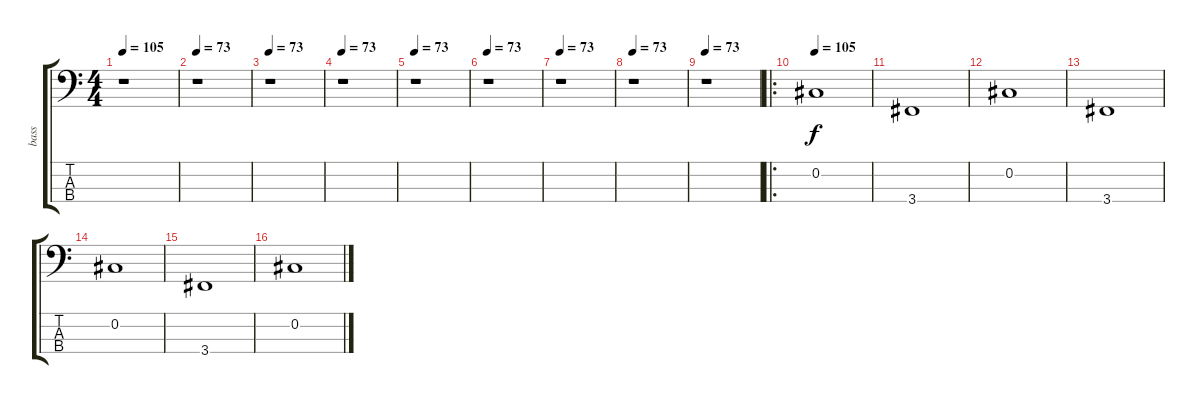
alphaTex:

\track ("bass" "bass") {instrument acousticbass}
\staff {score tabs}
\tuning (Gb2 Db2 Ab1 Eb1) {hide}
\ts (4 4)
\tempo 105
\tempo 73
\tempo 105
\clef f4
\ks c
r.1{dy f instrument acousticbass} |
\tempo 73
r.1 |
\tempo 73
r.1 |
\tempo 73
r.1 |
\tempo 73
r.1 |
\tempo 73
r.1 |
\tempo 73
r.1 |
\tempo 73
r.1 |
\tempo 73
r.1 |
\ro
\tempo 105
0.2.1 |
3.4.1 |
0.2.1 |
3.4.1 |
0.2.1 |
3.4.1 |
0.2.1
